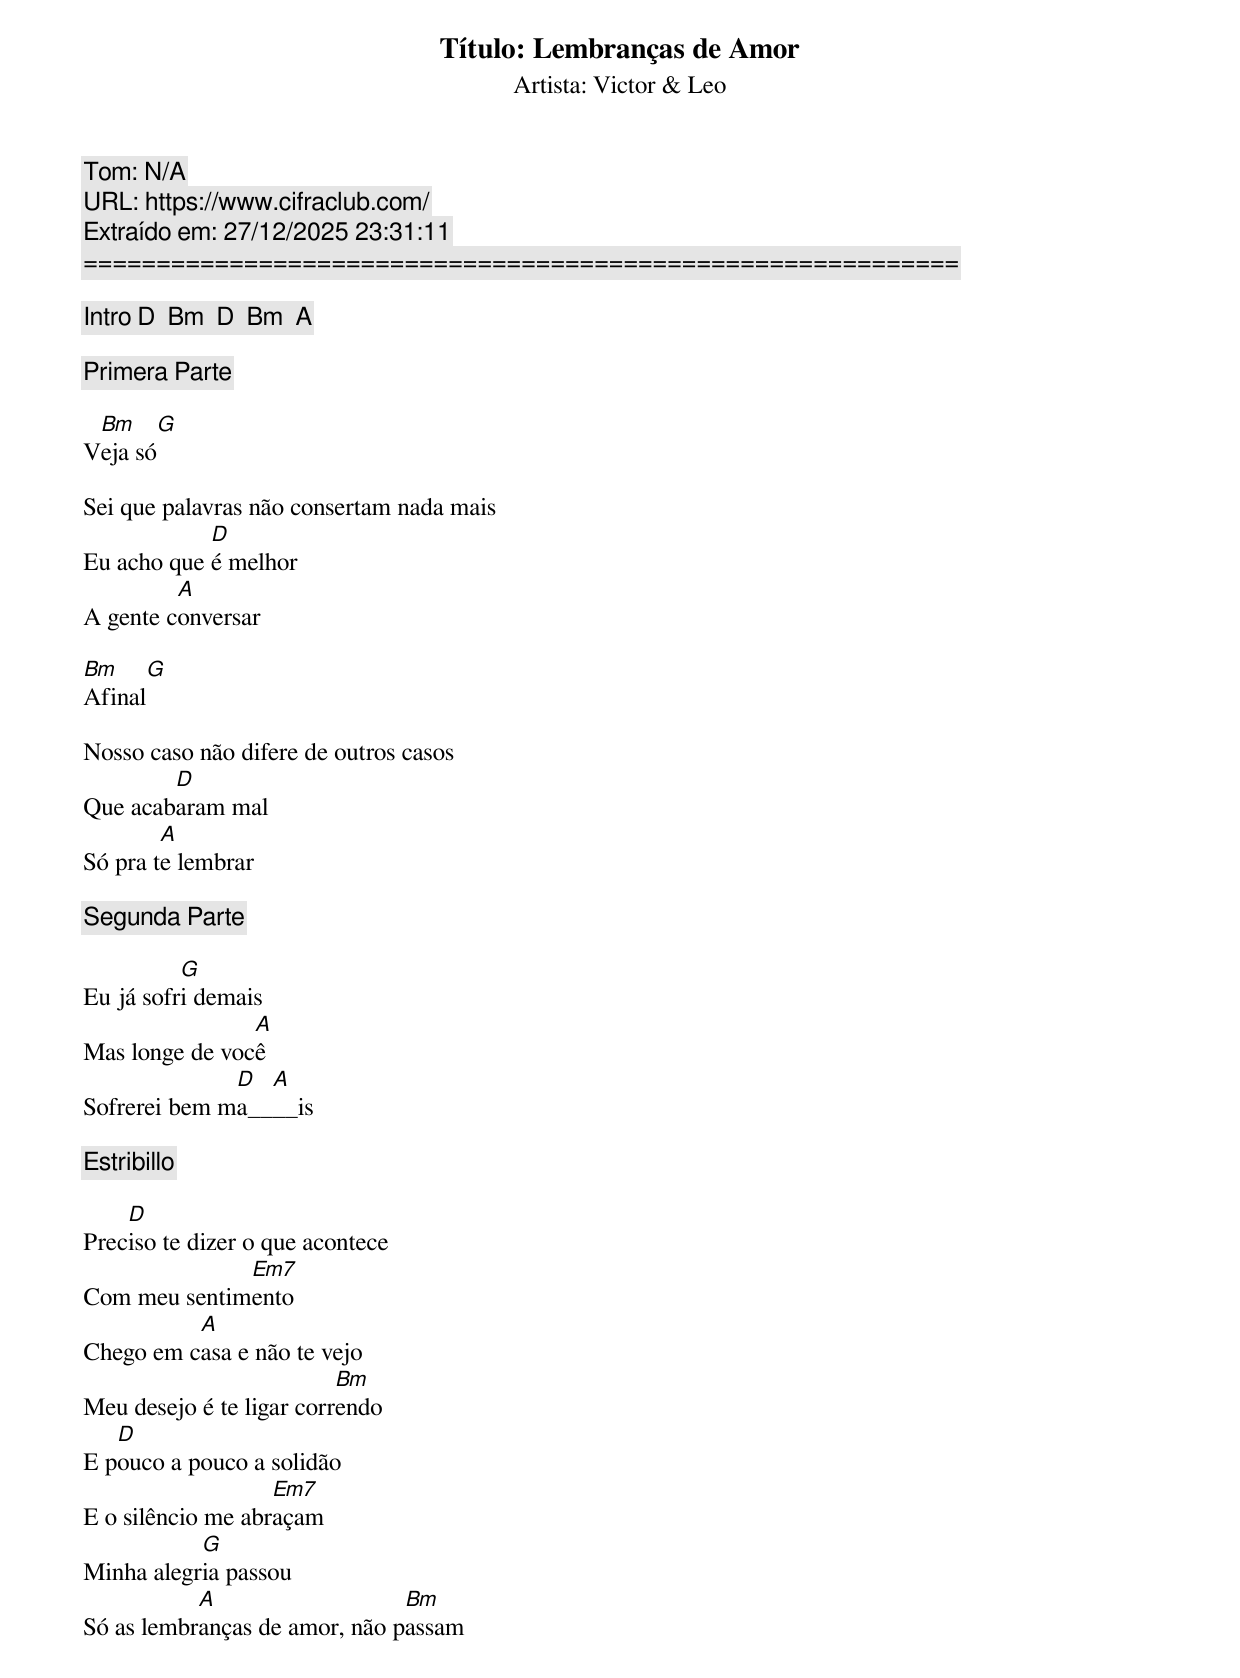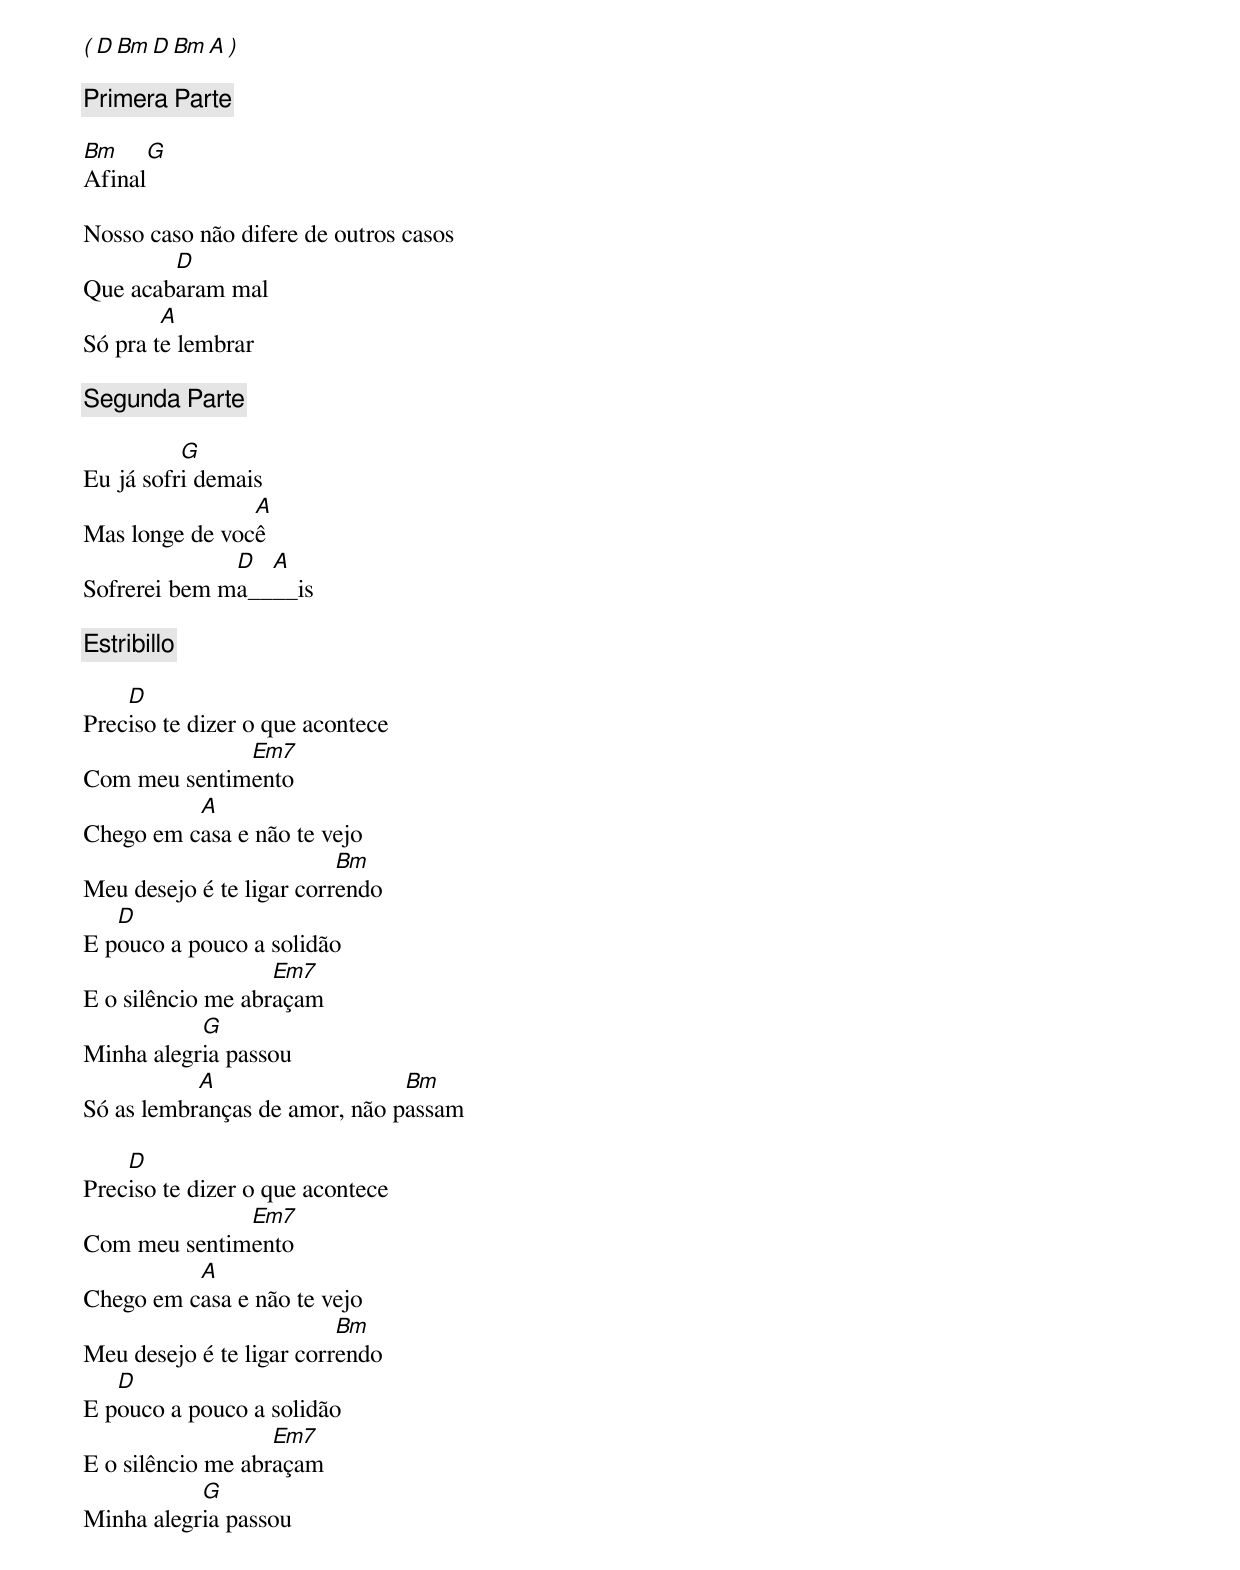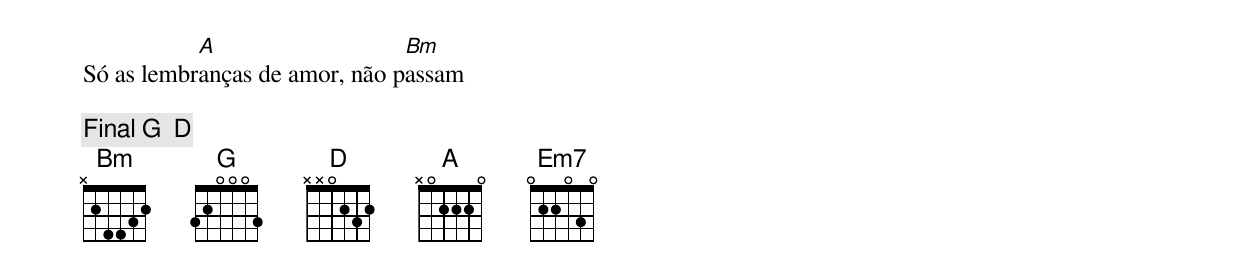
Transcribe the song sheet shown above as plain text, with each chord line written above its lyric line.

Título: Lembranças de Amor
Artista: Victor & Leo
Tom: N/A
URL: https://www.cifraclub.com/
Extraído em: 27/12/2025 23:31:11
============================================================

[Intro] D  Bm  D  Bm  A

[Primera Parte]

 Bm     G
Veja só

Sei que palavras não consertam nada mais
            D
Eu acho que é melhor
         A
A gente conversar

Bm     G
Afinal

Nosso caso não difere de outros casos
        D
Que acabaram mal
        A
Só pra te lembrar

[Segunda Parte]

          G
Eu já sofri demais
                A
Mas longe de você
              D  A
Sofrerei bem ma____is

[Estribillo]

    D
Preciso te dizer o que acontece
              Em7
Com meu sentimento
          A
Chego em casa e não te vejo
                          Bm
Meu desejo é te ligar correndo
   D
E pouco a pouco a solidão
                   Em7
E o silêncio me abraçam
           G
Minha alegria passou
           A                   Bm
Só as lembranças de amor, não passam

( D  Bm  D  Bm  A )

[Primera Parte]

Bm     G
Afinal

Nosso caso não difere de outros casos
        D
Que acabaram mal
        A
Só pra te lembrar

[Segunda Parte]

          G
Eu já sofri demais
                A
Mas longe de você
              D  A
Sofrerei bem ma____is

[Estribillo]

    D
Preciso te dizer o que acontece
              Em7
Com meu sentimento
          A
Chego em casa e não te vejo
                          Bm
Meu desejo é te ligar correndo
   D
E pouco a pouco a solidão
                   Em7
E o silêncio me abraçam
           G
Minha alegria passou
           A                   Bm
Só as lembranças de amor, não passam

    D
Preciso te dizer o que acontece
              Em7
Com meu sentimento
          A
Chego em casa e não te vejo
                          Bm
Meu desejo é te ligar correndo
   D
E pouco a pouco a solidão
                   Em7
E o silêncio me abraçam
           G
Minha alegria passou
           A                   Bm
Só as lembranças de amor, não passam

[Final] G  D
